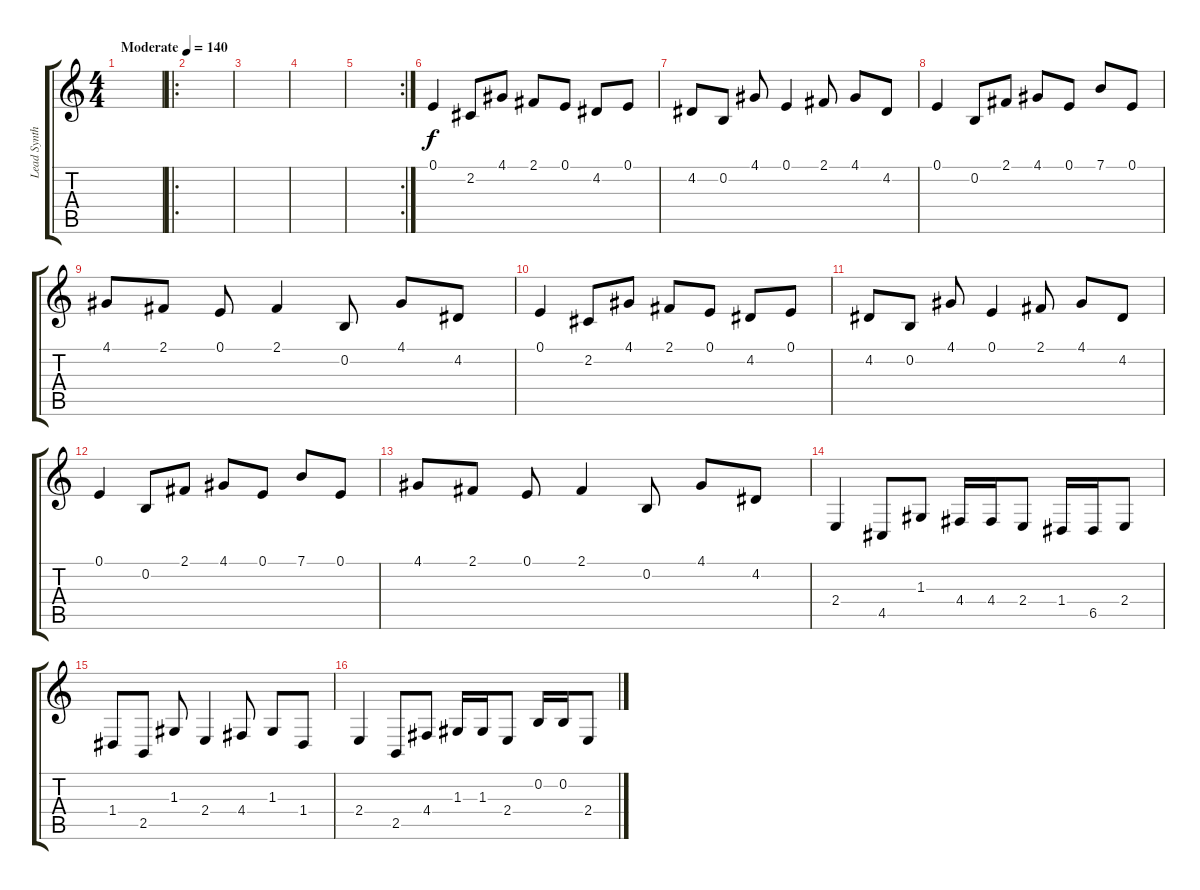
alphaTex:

\track ("Lead Synth" "Lead Synth") {instrument lead1square}
\staff {score tabs}
\tuning (E4 B3 G3 D3 A2 E2) {hide}
\ts (4 4)
\tempo (140 "Moderate")
\clef g2
\ks c
|
\ro
|
|
|
\rc 2
|
0.1.4{volume 13} 2.2.8 4.1.8 2.1.8 0.1.8 4.2.8 0.1.8 |
4.2.8 0.2.8 4.1.8 0.1.4 2.1.8 4.1.8 4.2.8 |
0.1.4 0.2.8 2.1.8 4.1.8 0.1.8 7.1.8 0.1.8 |
4.1.8 2.1.8 0.1.8 2.1.4 0.2.8 4.1.8 4.2.8 |
0.1.4 2.2.8 4.1.8 2.1.8 0.1.8 4.2.8 0.1.8 |
4.2.8 0.2.8 4.1.8 0.1.4 2.1.8 4.1.8 4.2.8 |
0.1.4 0.2.8 2.1.8 4.1.8 0.1.8 7.1.8 0.1.8 |
4.1.8 2.1.8 0.1.8 2.1.4 0.2.8 4.1.8 4.2.8 |
2.4.4 4.5.8 1.3.8 4.4.16 4.4.16 2.4.8 1.4.16 6.5.16 2.4.8 |
1.4.8 2.5.8 1.3.8 2.4.4 4.4.8 1.3.8 1.4.8 |
2.4.4 2.5.8 4.4.8 1.3.16 1.3.16 2.4.8 0.2.16 0.2.16 2.4.8
